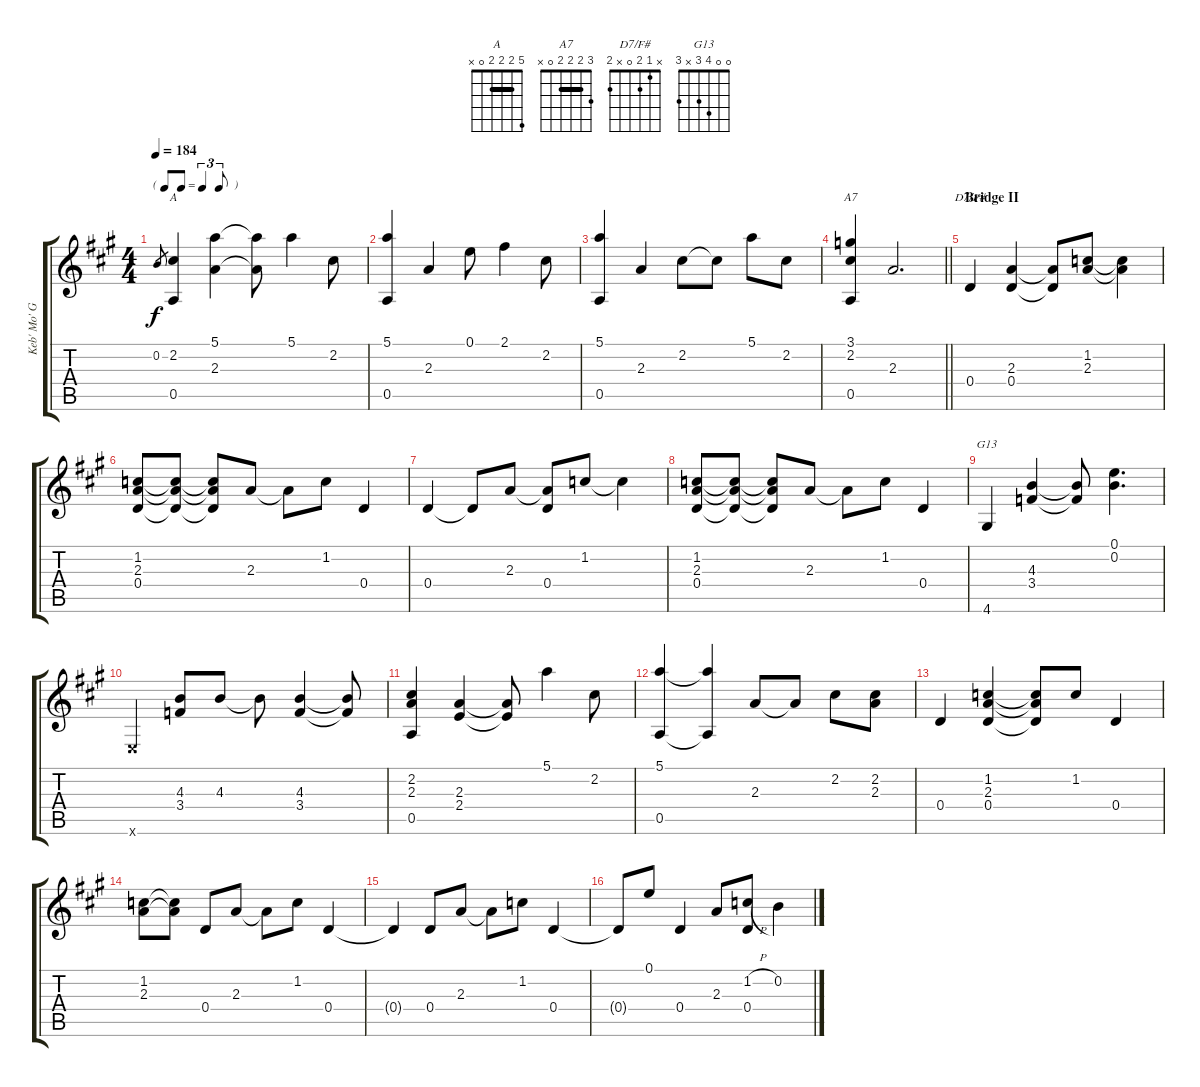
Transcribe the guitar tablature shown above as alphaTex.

\track ("Keb' Mo' Guitar" "Keb' Mo' G") {instrument acousticguitarsteel}
\staff {score tabs}
\tuning (E4 B3 G3 D3 A2 E2) {hide}
\chord ("A" 5 2 2 2 0 x) {barre 2}
\chord ("A7" 3 2 2 2 0 x) {barre 2}
\chord ("D7/F#" x 1 2 0 x 2)
\chord ("G13" 0 0 4 3 x 3)
\ts (4 4)
\tf triplet8th
\tempo 184
\clef g2
\ks a
0.2.8{gr dy f} (2.2 0.5).4{ch "A"} (5.1 2.3).4 (5.1{t} 2.3{t}).8 5.1.4 2.2.8 |
(5.1 0.5).4 2.3.4 0.1.8 2.1.4 2.2.8 |
(5.1 0.5).4 2.3.4 2.2.8 2.2{t}.8 5.1.8 2.2.8 |
\barLineRight lightlight
(3.1 2.2 0.5).4{ch "A7"} 2.3.2{d} |
\section ("" "Bridge II")
0.4.4{ch "D7/F#"} (2.3 0.4).4 (2.3{t} 0.4{t}).8 (1.2 2.3).8 (1.2{t} 2.3{t}).4 |
(1.2 2.3 0.4).8 (1.2{t} 2.3{t} 0.4{t}).8 (1.2{t} 2.3{t} 0.4{t}).8 2.3.8 2.3{t}.8 1.2.8 0.4.4 |
0.4.4 0.4{t}.8 2.3.8 (2.3{t} 0.4).8 1.2.8 1.2{t}.4 |
(1.2 2.3 0.4).8 (1.2{t} 2.3{t} 0.4{t}).8 (1.2{t} 2.3{t} 0.4{t}).8 2.3.8 2.3{t}.8 1.2.8 0.4.4 |
4.6.4{ch "G13"} (4.3 3.4).4 (4.3{t} 3.4{t}).8 (0.1 0.2).4{d} |
0.6{x}.4 (4.3 3.4).8 4.3.8 4.3{t}.8 (4.3 3.4).4 (4.3{t} 3.4{t}).8 |
(2.2 2.3 0.5).4 (2.3 2.4).4 (2.3{t} 2.4{t}).8 5.1.4 2.2.8 |
(5.1 0.5).4 (5.1{t} 0.5{t}).4 2.3.8 2.3{t}.8 2.2.8 (2.2 2.3).8 |
0.4.4 (1.2 2.3 0.4).4 (1.2{t} 2.3{t} 0.4{t}).8 1.2.8 0.4.4 |
(1.2 2.3).8 (1.2{t} 2.3{t}).8 0.4.8 2.3.8 2.3{t}.8 1.2.8 0.4.4 |
0.4{t}.4 0.4.8 2.3.8 2.3{t}.8 1.2.8 0.4.4 |
0.4{t}.8 0.1.8 0.4.4 2.3.8 (1.2{h} 0.4).8 0.2.4
